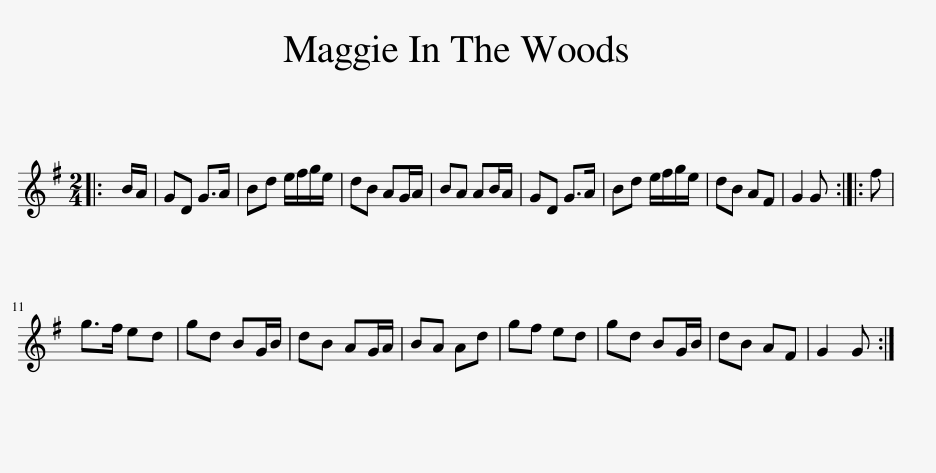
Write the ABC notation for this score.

X:1
L:1/8
M:2/4
I:linebreak $
K:G
V:1 treble
V:1
|: B/A/ | GD G>A | Bd e/f/g/e/ | dB AG/A/ | BA AB/A/ | %5
 GD G>A | Bd e/f/g/e/ | dB AF | G2 G :: f |$ %10
 g>f ed | gd BG/B/ | dB AG/A/ | BA Ad | gf ed | %15
 gd BG/B/ | dB AF | G2 G :| %18
